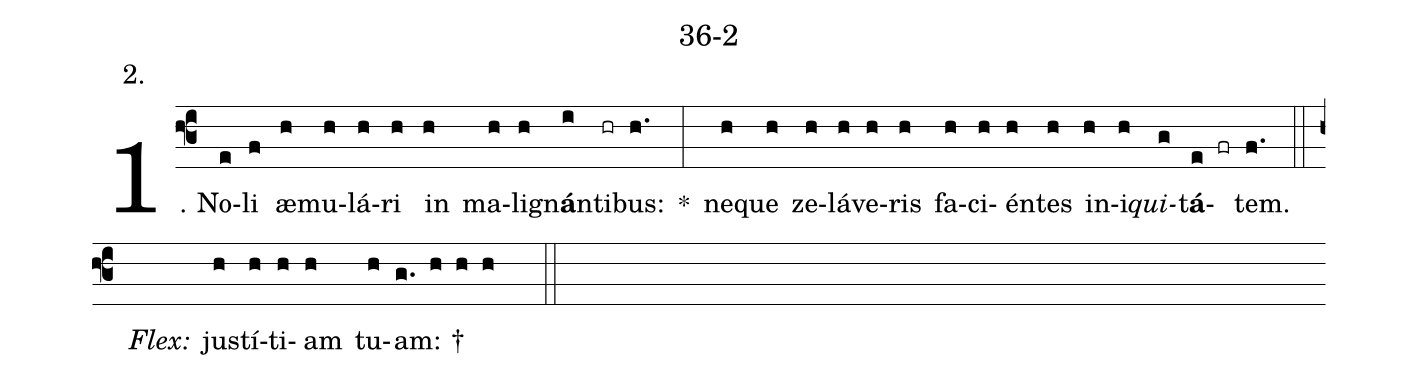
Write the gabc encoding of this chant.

name: 36-2;
annotation: 2.;
%%
(f3)1. No(e)li(f) æ(h)mu(h)lá(h)ri(h) in(h) ma(h)li(h)gn<b>á</b>n(i)ti(hr)bus:(h.) *(:) ne(h)que(h) ze(h)lá(h)ve(h)ris(h) fa(h)ci(h)én(h)tes(h) in(h)i(h)<i>qui</i>(g)t<b>á</b>(e fr)tem.(f.) (::)
<i>Flex:</i>()  jus(h)tí(h)ti(h)am(h) tu(h)am: †(g. h h h  ::)
